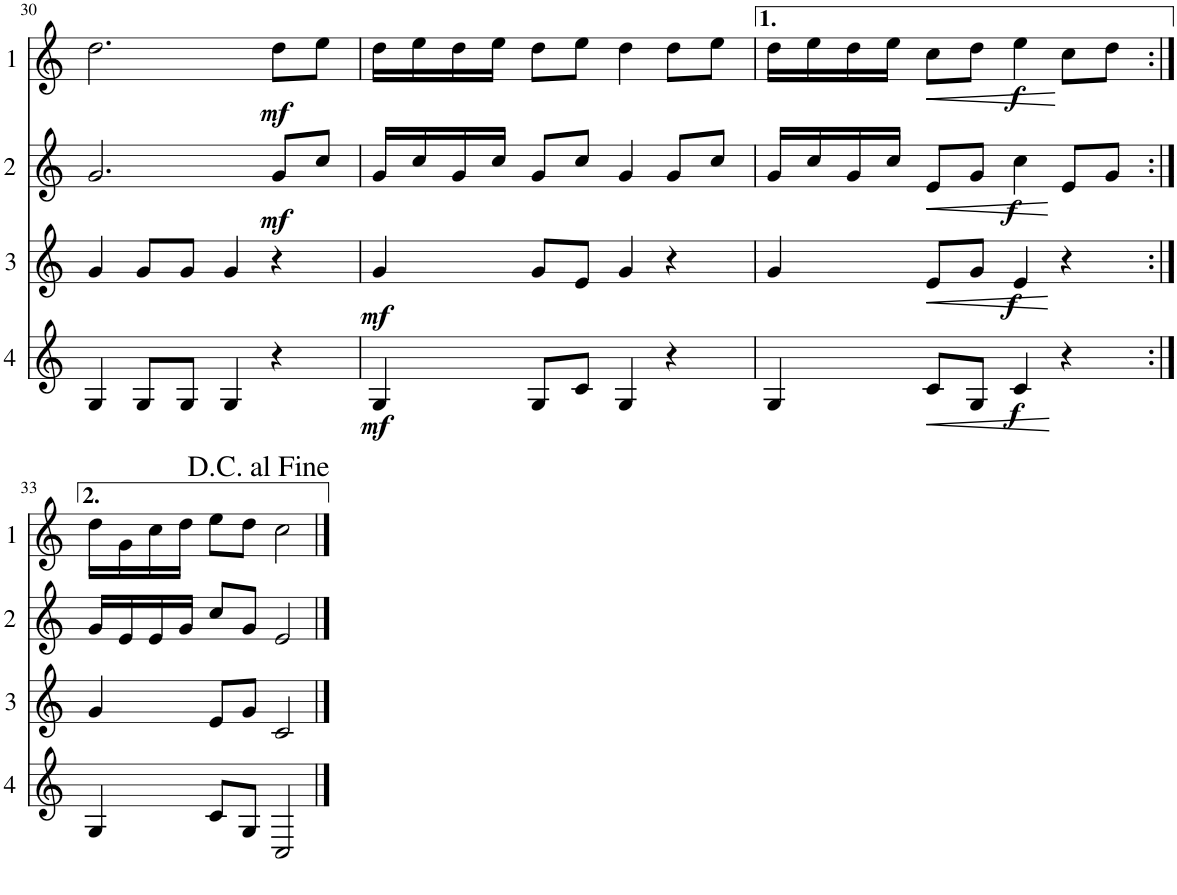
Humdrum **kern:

**kern	**dynam	**kern	**dynam	**kern	**dynam	**kern	**dynam
*part4	*part4	*part3	*part3	*part2	*part2	*part1	*part1
*staff4	*staff4	*staff3	*staff3	*staff2	*staff2	*staff1	*staff1
*I"Cor 4	*	*I"Cor 3	*	*I"Cor 2	*	*I"Cor 1	*
!!LO:PB:g=z
*clefG2	*	*clefG2	*	*clefG2	*	*clefG2	*
*Trd4c7	*	*Trd4c7	*	*Trd4c7	*	*Trd4c7	*
*k[]	*	*k[]	*	*k[]	*	*k[]	*
*M4/4	*	*M4/4	*	*M4/4	*	*M4/4	*
=30	=30	=30	=30	=30	=30	=30	=30
4G/	.	4g/	.	2.g/	.	2.dd\	.
8G/L	.	8g/L	.	.	.	.	.
8G/J	.	8g/J	.	.	.	.	.
4G/	.	4g/	.	.	.	.	.
!	!	!	!	!	!LO:DY:b	!	!LO:DY:b
4r	.	4r	.	8g/L	mf	8dd\L	mf
.	.	.	.	8cc/J	.	8ee\J	.
=31	=31	=31	=31	=31	=31	=31	=31
!	!LO:DY:b	!	!LO:DY:b	!	!	!	!
4G/	mf	4g/	mf	16g/LL	.	16dd\LL	.
.	.	.	.	16cc/	.	16ee\	.
.	.	.	.	16g/	.	16dd\	.
.	.	.	.	16cc/JJ	.	16ee\JJ	.
8G/L	.	8g/L	.	8g/L	.	8dd\L	.
8c/J	.	8e/J	.	8cc/J	.	8ee\J	.
4G/	.	4g/	.	4g/	.	4dd\	.
4r	.	4r	.	8g/L	.	8dd\L	.
.	.	.	.	8cc/J	.	8ee\J	.
=32	=32	=32	=32	=32	=32	=32	=32
4G/	.	4g/	.	16g/LL	.	16dd\LL	.
.	.	.	.	16cc/	.	16ee\	.
.	.	.	.	16g/	.	16dd\	.
.	.	.	.	16cc/JJ	.	16ee\JJ	.
!	!LO:HP:b	!	!LO:HP:b	!	!LO:HP:b	!	!LO:HP:b
8c/L	<	8e/L	<	8e/L	<	8cc\L	<
8G/J	.	8g/J	.	8g/J	.	8dd\J	.
!	!LO:DY:b	!	!LO:DY:b	!	!LO:DY:b	!	!LO:DY:b
4c/	f	4e/	f	4cc\	f	4ee\	f
4r	.	4r	.	8e/L	.	8cc\L	.
.	.	.	.	8g/J	.	8dd\J	.
.	[	.	[	.	[	.	[
!!LO:LB:g=z
=33:|!	=33:|!	=33:|!	=33:|!	=33:|!	=33:|!	=33:|!	=33:|!
4G/	.	4g/	.	16g/LL	.	16dd\LL	.
.	.	.	.	16e/	.	16g\	.
.	.	.	.	16e/	.	16cc\	.
.	.	.	.	16g/JJ	.	16dd\JJ	.
8c/L	.	8e/L	.	8cc/L	.	8ee\L	.
8G/J	.	8g/J	.	8g/J	.	8dd\J	.
2C/	.	2c/	.	2e/	.	2cc\	.
==	==	==	==	==	==	==	==
*-	*-	*-	*-	*-	*-	*-	*-
